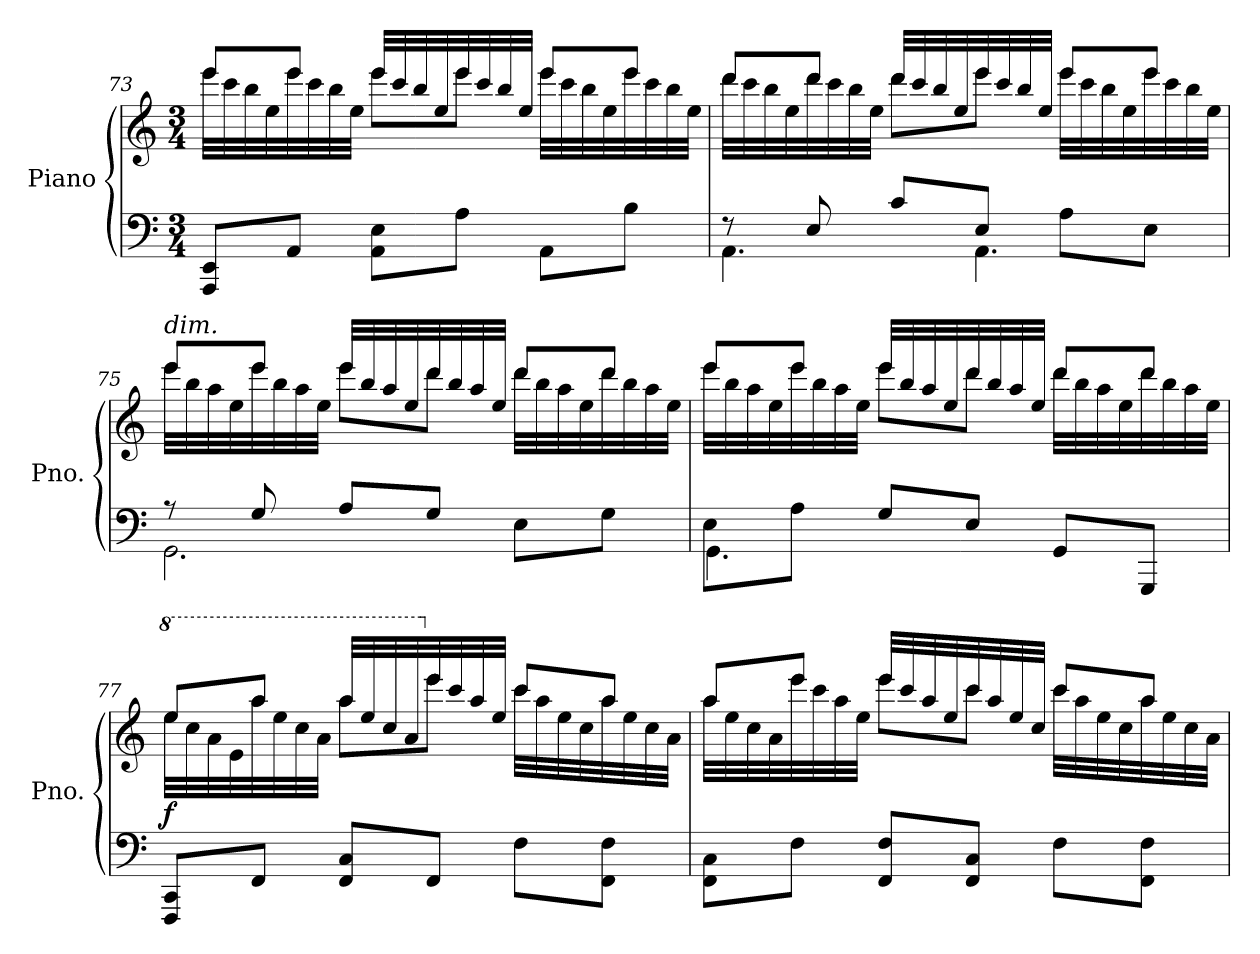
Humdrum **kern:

**kern	**kern	**dynam
*part1	*part1	*part1
*staff2	*staff1	*staff1/2
*I"Piano	*	*
*I'Pno.	*	*
!!LO:LB:g=z
*clefF4	*clefG2	*
*k[]	*k[]	*
*M3/4	*M3/4	*
=73	=73	=73
*	*^	*
8AAA/ 8EE/L	32eee\LLL	8eee/L	.
.	32ccc\	.	.
.	32bb\	.	.
.	32ee\	.	.
8AA/J	32eee\	8eee/J	.
.	32ccc\	.	.
.	32bb\	.	.
.	32ee\JJJ	.	.
8AA\ 8E\L	32eee/LLL	8eee\L	.
.	32ccc/	.	.
.	32bb/	.	.
.	32ee/	.	.
8A\J	32eee/	8eee\J	.
.	32ccc/	.	.
.	32bb/	.	.
.	32ee/JJJ	.	.
8AA\L	32eee\LLL	8eee/L	.
.	32ccc\	.	.
.	32bb\	.	.
.	32ee\	.	.
8B\J	32eee\	8eee/J	.
.	32ccc\	.	.
.	32bb\	.	.
.	32ee\JJJ	.	.
!!LO:PB:g=z	!!
=74	=74	=74	=74
*^	*	*	*
8r	4.AA\	32ddd\LLL	8ddd/L	.
.	.	32ccc\	.	.
.	.	32bb\	.	.
.	.	32ee\	.	.
8E/	.	32ddd\	8ddd/J	.
.	.	32ccc\	.	.
.	.	32bb\	.	.
.	.	32ee\JJJ	.	.
8c/L	.	32ddd/LLL	8ddd\L	.
.	.	32ccc/	.	.
.	.	32bb/	.	.
.	.	32ee/	.	.
8E/J	4.AA\	32eee/	8eee\J	.
.	.	32ccc/	.	.
.	.	32bb/	.	.
.	.	32ee/JJJ	.	.
8A\L	.	32eee\LLL	8eee/L	.
.	.	32ccc\	.	.
.	.	32bb\	.	.
.	.	32ee\	.	.
8E\J	.	32eee\	8eee/J	.
.	.	32ccc\	.	.
.	.	32bb\	.	.
.	.	32ee\JJJ	.	.
!!LO:LB:g=z	!!
=75	=75	=75	=75	=75
!	!	!LO:TX:a:i:t=dim.	!	!
8r	2.GG\	32eee\LLL	8eee/L	.
.	.	32bb\	.	.
.	.	32aa\	.	.
.	.	32ee\	.	.
8G/	.	32eee\	8eee/J	.
.	.	32bb\	.	.
.	.	32aa\	.	.
.	.	32ee\JJJ	.	.
8A/L	.	32eee/LLL	8eee\L	.
.	.	32bb/	.	.
.	.	32aa/	.	.
.	.	32ee/	.	.
8G/J	.	32ddd/	8ddd\J	.
.	.	32bb/	.	.
.	.	32aa/	.	.
.	.	32ee/JJJ	.	.
8E\L	.	32ddd\LLL	8ddd/L	.
.	.	32bb\	.	.
.	.	32aa\	.	.
.	.	32ee\	.	.
8G\J	.	32ddd\	8ddd/J	.
.	.	32bb\	.	.
.	.	32aa\	.	.
.	.	32ee\JJJ	.	.
!!LO:LB:g=z	!!
=76	=76	=76	=76	=76
8E\L	4.GG\	32eee\LLL	8eee/L	.
.	.	32bb\	.	.
.	.	32aa\	.	.
.	.	32ee\	.	.
8A\J	.	32eee\	8eee/J	.
.	.	32bb\	.	.
.	.	32aa\	.	.
.	.	32ee\JJJ	.	.
8G/L	.	32eee/LLL	8eee\L	.
.	.	32bb/	.	.
.	.	32aa/	.	.
.	.	32ee/	.	.
8E/J	4.ryy	32ddd/	8ddd\J	.
.	.	32bb/	.	.
.	.	32aa/	.	.
.	.	32ee/JJJ	.	.
8GG/L	.	32ddd\LLL	8ddd/L	.
.	.	32bb\	.	.
.	.	32aa\	.	.
.	.	32ee\	.	.
8GGG/J	.	32ddd\	8ddd/J	.
.	.	32bb\	.	.
.	.	32aa\	.	.
.	.	32ee\JJJ	.	.
*v	*v	*	*	*
!!LO:LB:g=z	!!
=77	=77	=77	=77
*	*8va	*	*
!	!	!	!LO:DY:b
8FFF/ 8CC/L	32eee\LLL	8eee/L	f
.	32ccc\	.	.
.	32aa\	.	.
.	32ee\	.	.
8FF/J	32aaa\	8aaa/J	.
.	32eee\	.	.
.	32ccc\	.	.
.	32aa\JJJ	.	.
8FF/ 8C/L	32aaa/LLL	8aaa\L	.
.	32eee/	.	.
.	32ccc/	.	.
.	32aa/	.	.
*	*X8va	*	*
8FF/J	32eee/	8eee\J	.
.	32ccc/	.	.
.	32aa/	.	.
.	32ee/JJJ	.	.
8F\L	32ccc\LLL	8ccc/L	.
.	32aa\	.	.
.	32ee\	.	.
.	32cc\	.	.
8FF\ 8F\J	32aa\	8aa/J	.
.	32ee\	.	.
.	32cc\	.	.
.	32a\JJJ	.	.
!!LO:LB:g=z	!!
=78	=78	=78	=78
8FF\ 8C\L	32aa\LLL	8aa/L	.
.	32ee\	.	.
.	32cc\	.	.
.	32a\	.	.
8F\J	32eee\	8eee/J	.
.	32ccc\	.	.
.	32aa\	.	.
.	32ee\JJJ	.	.
8FF/ 8F/L	32eee/LLL	8eee\L	.
.	32ccc/	.	.
.	32aa/	.	.
.	32ee/	.	.
8FF/ 8C/J	32ccc/	8ccc\J	.
.	32aa/	.	.
.	32ee/	.	.
.	32cc/JJJ	.	.
8F\L	32ccc\LLL	8ccc/L	.
.	32aa\	.	.
.	32ee\	.	.
.	32cc\	.	.
8FF\ 8F\J	32aa\	8aa/J	.
.	32ee\	.	.
.	32cc\	.	.
.	32a\JJJ	.	.
*	*v	*v	*
=	=	=
*-	*-	*-
